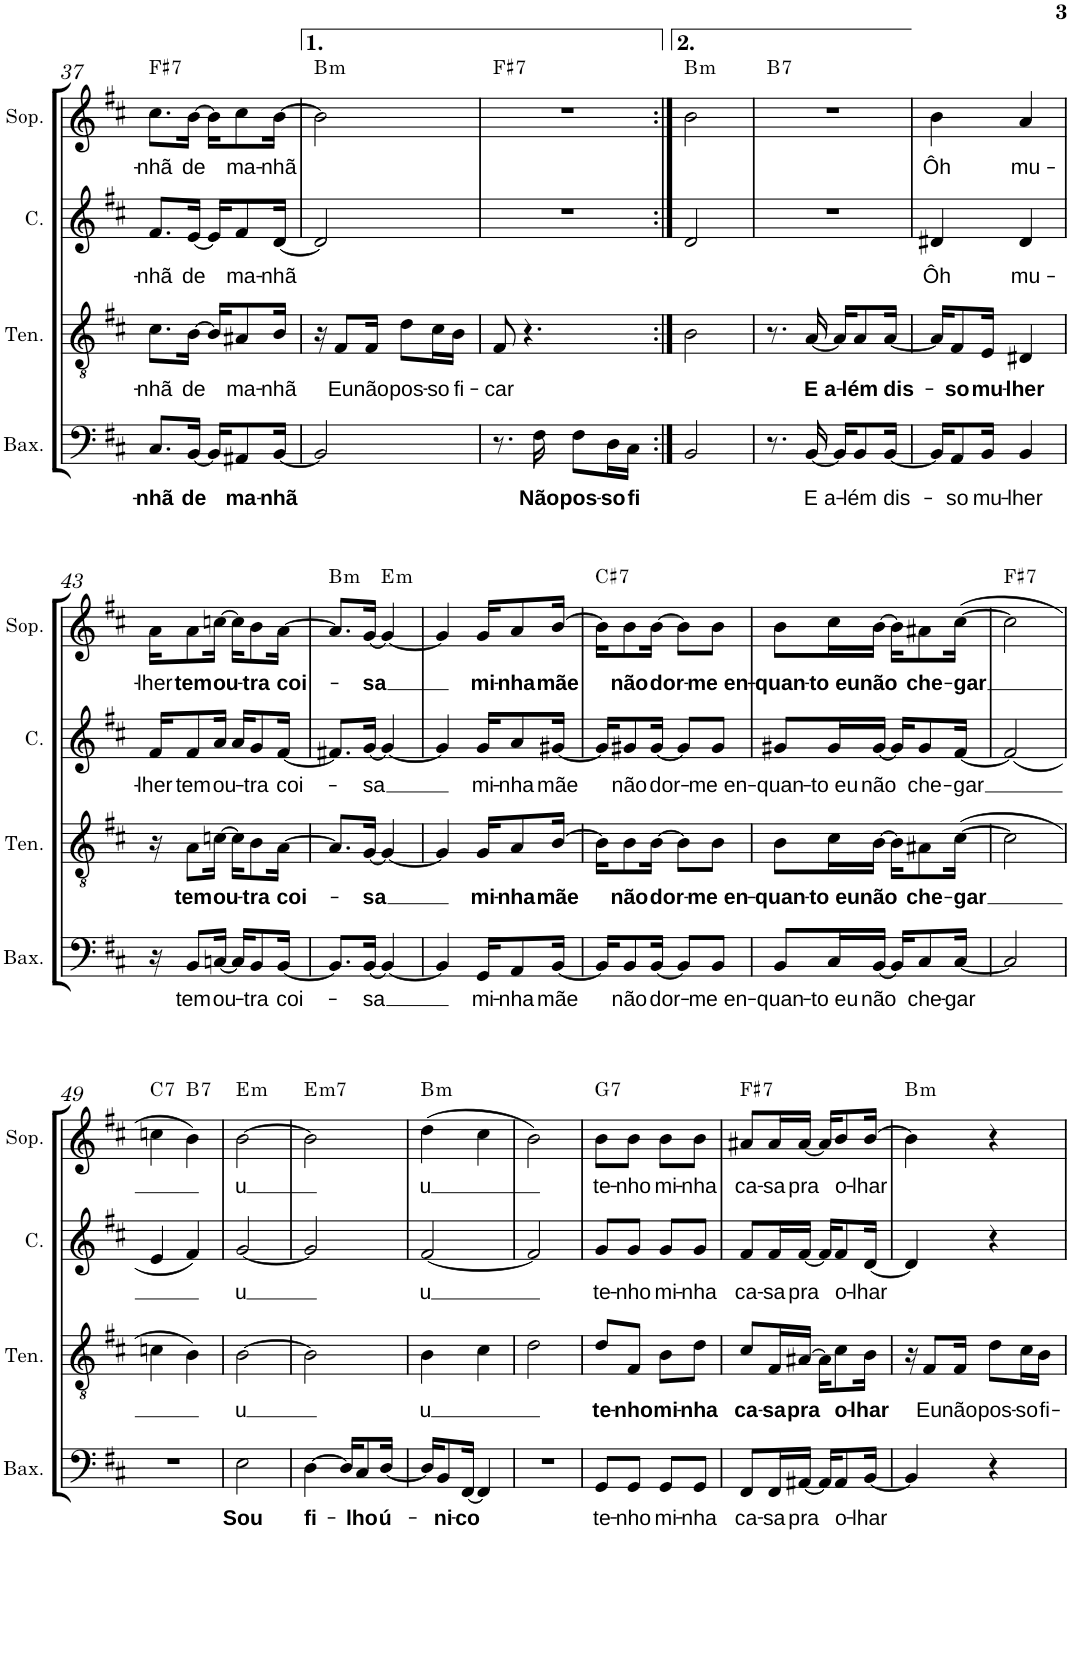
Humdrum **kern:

**kern	**text	**kern	**text	**kern	**text	**kern	**text	**harte
*part4	*part4	*part3	*part3	*part2	*part2	*part1	*part1	*part1
*staff4	*staff4	*staff3	*staff3	*staff2	*staff2	*staff1	*staff1	*
*I"Baixo	*	*I"Tenor	*	*I"Contralto	*	*I"Soprano	*	*
*I'Bax.	*	*I'Ten.	*	*I'C.	*	*I'Sop.	*	*
!!LO:PB:g=z
*clefF4	*	*clefGv2	*	*clefG2	*	*clefG2	*	*
*k[f#c#]	*	*k[f#c#]	*	*k[f#c#]	*	*k[f#c#]	*	*
*M2/4	*	*M2/4	*	*M2/4	*	*M2/4	*	*
=37	=37	=37	=37	=37	=37	=37	=37	=37
!	!LO:LY:b	!	!LO:LY:b	!	!LO:LY:b	!	!LO:LY:b	!LO:H:kt=7
8.C#/L	-nhã	8.c#\L	-nhã	8.f#/L	-nhã	8.cc#\L	-nhã	F#:7
!	!LO:LY:b	!	!LO:LY:b	!	!LO:LY:b	!	!LO:LY:b	!
[16BB/Jk	de	[16B\Jk	de	[16e/Jk	de	[16b\Jk	de	.
16BB/KL]	.	16B/KL]	.	16e/KL]	.	16b\KL]	.	.
!	!LO:LY:b	!	!LO:LY:b	!	!LO:LY:b	!	!LO:LY:b	!
8AA#X/	ma-	8A#X/	ma-	8f#/	ma-	8cc#\	ma-	.
!	!LO:LY:b	!	!LO:LY:b	!	!LO:LY:b	!	!LO:LY:b	!
[16BB/Jk	-nhã	16B/Jk	-nhã	[16d/Jk	-nhã	[16b\Jk	-nhã	.
=38	=38	=38	=38	=38	=38	=38	=38	=38
!	!	!	!	!	!	!	!	!LO:H:kt=m
2BB/]	.	16r	.	2d/]	.	2b\]	.	B:min
!	!	!	!LO:LY:b	!	!	!	!	!
.	.	8F#/L	Eu	.	.	.	.	.
!	!	!	!LO:LY:b	!	!	!	!	!
.	.	16F#/Jk	não	.	.	.	.	.
!	!	!	!LO:LY:b	!	!	!	!	!
.	.	8d\L	pos-	.	.	.	.	.
!	!	!	!LO:LY:b	!	!	!	!	!
.	.	16c#\L	-so	.	.	.	.	.
!	!	!	!LO:LY:b	!	!	!	!	!
.	.	16B\JJ	fi-	.	.	.	.	.
=39	=39	=39	=39	=39	=39	=39	=39	=39
!	!	!	!LO:LY:b	!	!	!	!	!LO:H:kt=7
8.r	.	8F#/	-car	2r	.	2r	.	F#:7
.	.	4.r	.	.	.	.	.	.
!	!LO:LY:b	!	!	!	!	!	!	!
16F#\	Não	.	.	.	.	.	.	.
!	!LO:LY:b	!	!	!	!	!	!	!
8F#\L	pos-	.	.	.	.	.	.	.
!	!LO:LY:b	!	!	!	!	!	!	!
16D\L	-so	.	.	.	.	.	.	.
!	!LO:LY:b	!	!	!	!	!	!	!
16C#\JJ	fi	.	.	.	.	.	.	.
=40:|!	=40:|!	=40:|!	=40:|!	=40:|!	=40:|!	=40:|!	=40:|!	=40:|!
!	!	!	!	!	!	!	!	!LO:H:kt=m
2BB/	.	2B\	.	2d/	.	2b\	.	B:min
=41	=41	=41	=41	=41	=41	=41	=41	=41
!	!	!	!	!	!	!	!	!LO:H:kt=7
8.r	.	8.r	.	2r	.	2r	.	B:7
!	!LO:LY:b	!	!LO:LY:b	!	!	!	!	!
[16BB/	E a-	[16A/	E a-	.	.	.	.	.
16BB/KL]	.	16A/KL]	.	.	.	.	.	.
!	!LO:LY:b	!	!LO:LY:b	!	!	!	!	!
8BB/	-lém	8A/	-lém	.	.	.	.	.
!	!LO:LY:b	!	!LO:LY:b	!	!	!	!	!
[16BB/Jk	dis-	[16A/Jk	dis-	.	.	.	.	.
=42	=42	=42	=42	=42	=42	=42	=42	=42
!	!	!	!	!	!LO:LY:b	!	!LO:LY:b	!
16BB/KL]	.	16A/KL]	.	4d#X/	Ôh	4b\	Ôh	.
!	!LO:LY:b	!	!LO:LY:b	!	!	!	!	!
8AA/	-so	8F#/	-so	.	.	.	.	.
!	!LO:LY:b	!	!LO:LY:b	!	!	!	!	!
16BB/Jk	mu-	16E/Jk	mu-	.	.	.	.	.
!	!LO:LY:b	!	!LO:LY:b	!	!LO:LY:b	!	!LO:LY:b	!
4BB/	-lher	4D#X/	-lher	4d#/	mu-	4a/	mu-	.
!!LO:LB:g=z
=43	=43	=43	=43	=43	=43	=43	=43	=43
!	!	!	!	!	!LO:LY:b	!	!LO:LY:b	!
16r	.	16r	.	16f#/KL	-lher	16a\KL	-lher	.
!	!LO:LY:b	!	!LO:LY:b	!	!LO:LY:b	!	!LO:LY:b	!
8BB/L	tem	8A\L	tem	8f#/	tem	8a\	tem	.
!	!LO:LY:b	!	!LO:LY:b	!	!LO:LY:b	!	!LO:LY:b	!
[16Cn/Jk	ou-	[16cn\Jk	ou-	16a/Jk	ou-	[16ccn\Jk	ou-	.
16C/KL]	.	16c\KL]	.	16a/KL	.	16cc\KL]	.	.
!	!LO:LY:b	!	!LO:LY:b	!	!LO:LY:b	!	!LO:LY:b	!
8BB/	-tra	8B\	-tra	8g/	-tra	8b\	-tra	.
!	!LO:LY:b	!	!LO:LY:b	!	!LO:LY:b	!	!LO:LY:b	!
[16BB/Jk	coi-	[16A\Jk	coi-	[16f#/Jk	coi-	[16a\Jk	coi-	.
=44	=44	=44	=44	=44	=44	=44	=44	=44
!	!	!	!	!	!	!	!	!LO:H:kt=m
8.BB/L]	.	8.A/L]	.	8.f#X/L]	.	8.a/L]	.	B:min
!	!LO:LY:b	!	!LO:LY:b	!	!LO:LY:b	!	!LO:LY:b	!
[16BB/Jk	-sa	[16G/Jk	-sa	[16g/Jk	-sa	[16g/Jk	-sa	.
!	!	!	!	!	!	!	!	!LO:H:kt=m
4BB/_	.	4G/_	.	4g/_	.	4g/_	.	E:min
=45	=45	=45	=45	=45	=45	=45	=45	=45
4BB/]	.	4G/]	.	4g/]	.	4g/]	.	.
!	!LO:LY:b	!	!LO:LY:b	!	!LO:LY:b	!	!LO:LY:b	!
16GG/KL	mi-	16G/KL	mi-	16g/KL	mi-	16g/KL	mi-	.
!	!LO:LY:b	!	!LO:LY:b	!	!LO:LY:b	!	!LO:LY:b	!
8AA/	-nha	8A/	-nha	8a/	-nha	8a/	-nha	.
!	!LO:LY:b	!	!LO:LY:b	!	!LO:LY:b	!	!LO:LY:b	!
[16BB/Jk	mãe	[16B/Jk	mãe	[16g#X/Jk	mãe	[16b/Jk	mãe	.
=46	=46	=46	=46	=46	=46	=46	=46	=46
!	!	!	!	!	!	!	!	!LO:H:kt=7
16BB/KL]	.	16B\KL]	.	16g#/KL]	.	16b\KL]	.	C#:7
!	!LO:LY:b	!	!LO:LY:b	!	!LO:LY:b	!	!LO:LY:b	!
8BB/	não	8B\	não	8g#X/	não	8b\	não	.
!	!LO:LY:b	!	!LO:LY:b	!	!LO:LY:b	!	!LO:LY:b	!
[16BB/Jk	dor-	[16B\Jk	dor-	[16g#/Jk	dor-	[16b\Jk	dor-	.
8BB/L]	.	8B\L]	.	8g#/L]	.	8b\L]	.	.
!	!LO:LY:b	!	!LO:LY:b	!	!LO:LY:b	!	!LO:LY:b	!
8BB/J	-me en-	8B\J	-me en-	8g#/J	-me en-	8b\J	-me en-	.
=47	=47	=47	=47	=47	=47	=47	=47	=47
!	!LO:LY:b	!	!LO:LY:b	!	!LO:LY:b	!	!LO:LY:b	!
8BB/L	-quan-	8B\L	-quan-	8g#X/L	-quan-	8b\L	-quan-	.
!	!LO:LY:b	!	!LO:LY:b	!	!LO:LY:b	!	!LO:LY:b	!
16C#/L	-to eu	16c#\L	-to eu	16g#/L	-to eu	16cc#\L	-to eu	.
!	!LO:LY:b	!	!LO:LY:b	!	!LO:LY:b	!	!LO:LY:b	!
[16BB/JJ	não	[16B\JJ	não	[16g#/JJ	não	[16b\JJ	não	.
16BB/KL]	.	16B\KL]	.	16g#/KL]	.	16b\KL]	.	.
!	!LO:LY:b	!	!LO:LY:b	!	!LO:LY:b	!	!LO:LY:b	!
8C#/	che-	8A#X\	che-	8g#/	che-	8a#X\	che-	.
!	!LO:LY:b	!	!LO:LY:b	!	!LO:LY:b	!	!LO:LY:b	!
[16C#/Jk	-gar	([16c#\Jk	-gar	[16f#/Jk	-gar	([16cc#\Jk	-gar	.
=48	=48	=48	=48	=48	=48	=48	=48	=48
!	!	!	!	!	!	!	!	!LO:H:kt=7
2C#/]	.	2c#\]	.	(2f#/]	.	2cc#\]	.	F#:7
!!LO:LB:g=z
=49	=49	=49	=49	=49	=49	=49	=49	=49
!	!	!	!	!	!	!	!	!LO:H:kt=7
2r	.	4cn\	.	4e/	.	4ccn\	.	C:7
!	!	!	!	!	!	!	!	!LO:H:kt=7
.	.	4B\)	.	4f#/)	.	4b\)	.	B:7
=50	=50	=50	=50	=50	=50	=50	=50	=50
!	!LO:LY:b	!	!LO:LY:b	!	!LO:LY:b	!	!LO:LY:b	!LO:H:kt=m
2E\	Sou	[2B\	u	[2g/	u	[2b\	u	E:min
=51	=51	=51	=51	=51	=51	=51	=51	=51
!	!LO:LY:b	!	!	!	!	!	!	!LO:H:kt=m7
[4D\	fi-	2B\]	.	2g/]	.	2b\]	.	E:min7
16D/KL]	.	.	.	.	.	.	.	.
!	!LO:LY:b	!	!	!	!	!	!	!
8C#/	-lho	.	.	.	.	.	.	.
!	!LO:LY:b	!	!	!	!	!	!	!
[16D/Jk	ú-	.	.	.	.	.	.	.
=52	=52	=52	=52	=52	=52	=52	=52	=52
!	!	!	!LO:LY:b	!	!LO:LY:b	!	!LO:LY:b	!LO:H:kt=m
16D/KL]	.	4B\	u	[2f#/	u	(4dd\	u	B:min
!	!LO:LY:b	!	!	!	!	!	!	!
8BB/	-ni-	.	.	.	.	.	.	.
!	!LO:LY:b	!	!	!	!	!	!	!
[16FF#/Jk	-co	.	.	.	.	.	.	.
4FF#/]	.	4c#\	.	.	.	4cc#\	.	.
=53	=53	=53	=53	=53	=53	=53	=53	=53
2r	.	2d\	.	2f#/]	.	2b\)	.	.
=54	=54	=54	=54	=54	=54	=54	=54	=54
!	!LO:LY:b	!	!LO:LY:b	!	!LO:LY:b	!	!LO:LY:b	!LO:H:kt=7
8GG/L	te-	8d/L	te-	8g/L	te-	8b\L	te-	G:7
!	!LO:LY:b	!	!LO:LY:b	!	!LO:LY:b	!	!LO:LY:b	!
8GG/J	-nho	8F#/J	-nho	8g/J	-nho	8b\J	-nho	.
!	!LO:LY:b	!	!LO:LY:b	!	!LO:LY:b	!	!LO:LY:b	!
8GG/L	mi-	8B\L	mi-	8g/L	mi-	8b\L	mi-	.
!	!LO:LY:b	!	!LO:LY:b	!	!LO:LY:b	!	!LO:LY:b	!
8GG/J	-nha	8d\J	-nha	8g/J	-nha	8b\J	-nha	.
=55	=55	=55	=55	=55	=55	=55	=55	=55
!	!LO:LY:b	!	!LO:LY:b	!	!LO:LY:b	!	!LO:LY:b	!LO:H:kt=7
8FF#/L	ca-	8c#/L	ca-	8f#/L	ca-	8a#X/L	ca-	F#:7
!	!LO:LY:b	!	!LO:LY:b	!	!LO:LY:b	!	!LO:LY:b	!
16FF#/L	-sa	16F#/L	-sa	16f#/L	-sa	16a#/L	-sa	.
!	!LO:LY:b	!	!LO:LY:b	!	!LO:LY:b	!	!LO:LY:b	!
[16AA#X/JJ	pra	[16A#X/JJ	pra	[16f#/JJ	pra	[16a#/JJ	pra	.
16AA#/KL]	.	16A#\KL]	.	16f#/KL]	.	16a#/KL]	.	.
!	!LO:LY:b	!	!LO:LY:b	!	!LO:LY:b	!	!LO:LY:b	!
8AA#/	o-	8c#\	o-	8f#/	o-	8b/	o-	.
!	!LO:LY:b	!	!LO:LY:b	!	!LO:LY:b	!	!LO:LY:b	!
[16BB/Jk	-lhar	16B\Jk	-lhar	[16d/Jk	-lhar	[16b/Jk	-lhar	.
=56	=56	=56	=56	=56	=56	=56	=56	=56
!	!	!	!	!	!	!	!	!LO:H:kt=m
4BB/]	.	16r	.	4d/]	.	4b\]	.	B:min
!	!	!	!LO:LY:b	!	!	!	!	!
.	.	8F#/L	Eu	.	.	.	.	.
!	!	!	!LO:LY:b	!	!	!	!	!
.	.	16F#/Jk	não	.	.	.	.	.
!	!	!	!LO:LY:b	!	!	!	!	!
4r	.	8d\L	pos-	4r	.	4r	.	.
!	!	!	!LO:LY:b	!	!	!	!	!
.	.	16c#\L	-so	.	.	.	.	.
!	!	!	!LO:LY:b	!	!	!	!	!
.	.	16B\JJ	fi-	.	.	.	.	.
=	=	=	=	=	=	=	=	=
*-	*-	*-	*-	*-	*-	*-	*-	*-
